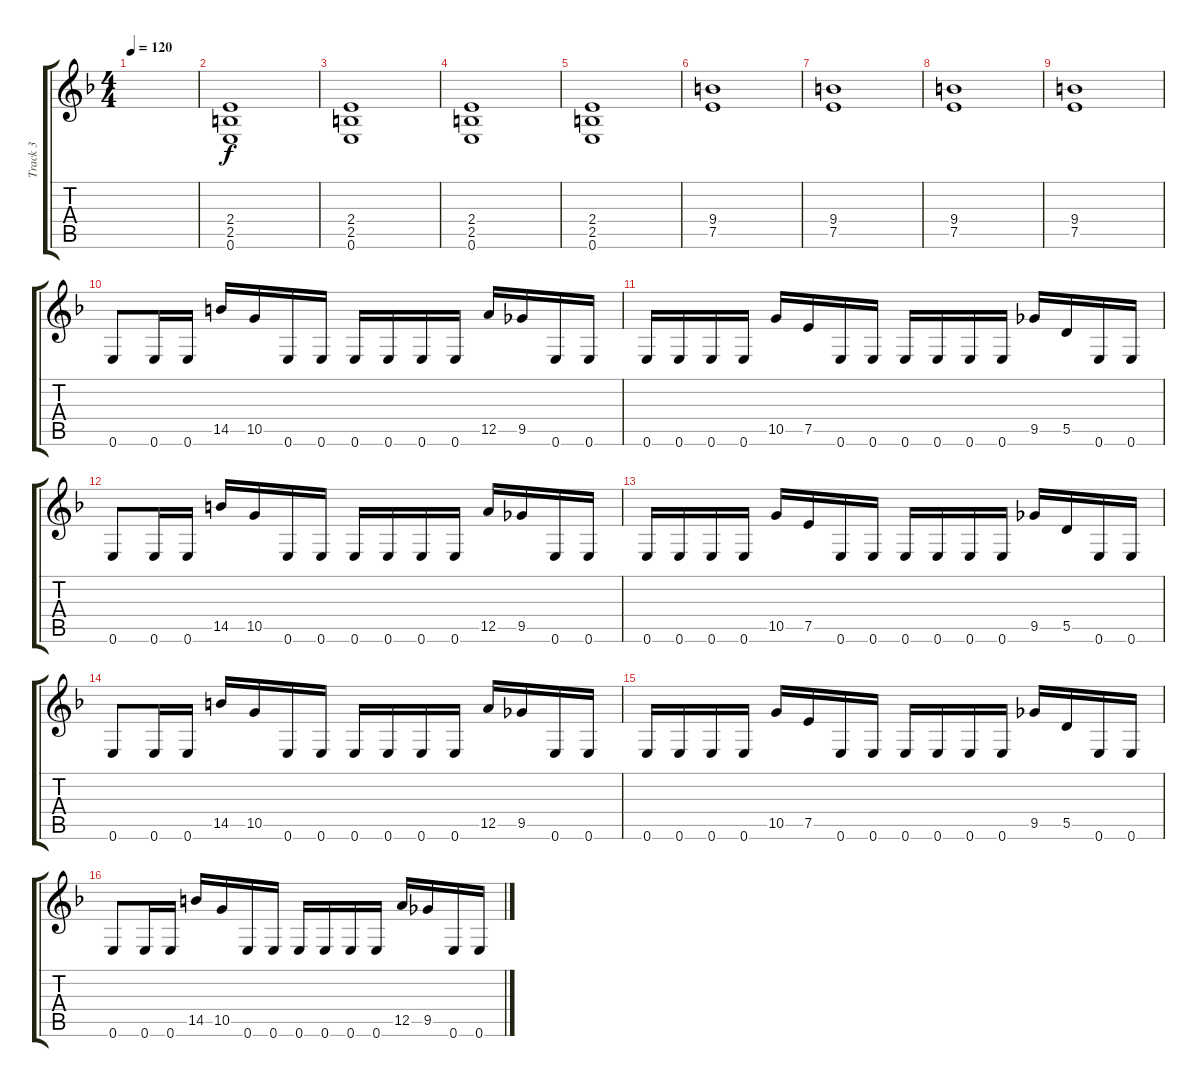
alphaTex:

\track ("Track 3" "Track 3") {instrument distortionguitar}
\staff {score tabs}
\tuning (E4 B3 G3 D3 A2 E2) {hide}
\ts (4 4)
\tempo 120
\clef g2
\ks f
|
(2.4 2.5 0.6).1 |
(2.4 2.5 0.6).1 |
(2.4 2.5 0.6).1 |
(2.4 2.5 0.6).1 |
(9.4 7.5).1 |
(9.4 7.5).1 |
(9.4 7.5).1 |
(9.4 7.5).1 |
0.6.8 0.6.16 0.6.16 14.5.16 10.5.16 0.6.16 0.6.16 0.6.16 0.6.16 0.6.16 0.6.16 12.5.16 9.5.16 0.6.16 0.6.16 |
0.6.16 0.6.16 0.6.16 0.6.16 10.5.16 7.5.16 0.6.16 0.6.16 0.6.16 0.6.16 0.6.16 0.6.16 9.5.16 5.5.16 0.6.16 0.6.16 |
0.6.8 0.6.16 0.6.16 14.5.16 10.5.16 0.6.16 0.6.16 0.6.16 0.6.16 0.6.16 0.6.16 12.5.16 9.5.16 0.6.16 0.6.16 |
0.6.16 0.6.16 0.6.16 0.6.16 10.5.16 7.5.16 0.6.16 0.6.16 0.6.16 0.6.16 0.6.16 0.6.16 9.5.16 5.5.16 0.6.16 0.6.16 |
0.6.8 0.6.16 0.6.16 14.5.16 10.5.16 0.6.16 0.6.16 0.6.16 0.6.16 0.6.16 0.6.16 12.5.16 9.5.16 0.6.16 0.6.16 |
0.6.16 0.6.16 0.6.16 0.6.16 10.5.16 7.5.16 0.6.16 0.6.16 0.6.16 0.6.16 0.6.16 0.6.16 9.5.16 5.5.16 0.6.16 0.6.16 |
0.6.8 0.6.16 0.6.16 14.5.16 10.5.16 0.6.16 0.6.16 0.6.16 0.6.16 0.6.16 0.6.16 12.5.16 9.5.16 0.6.16 0.6.16
